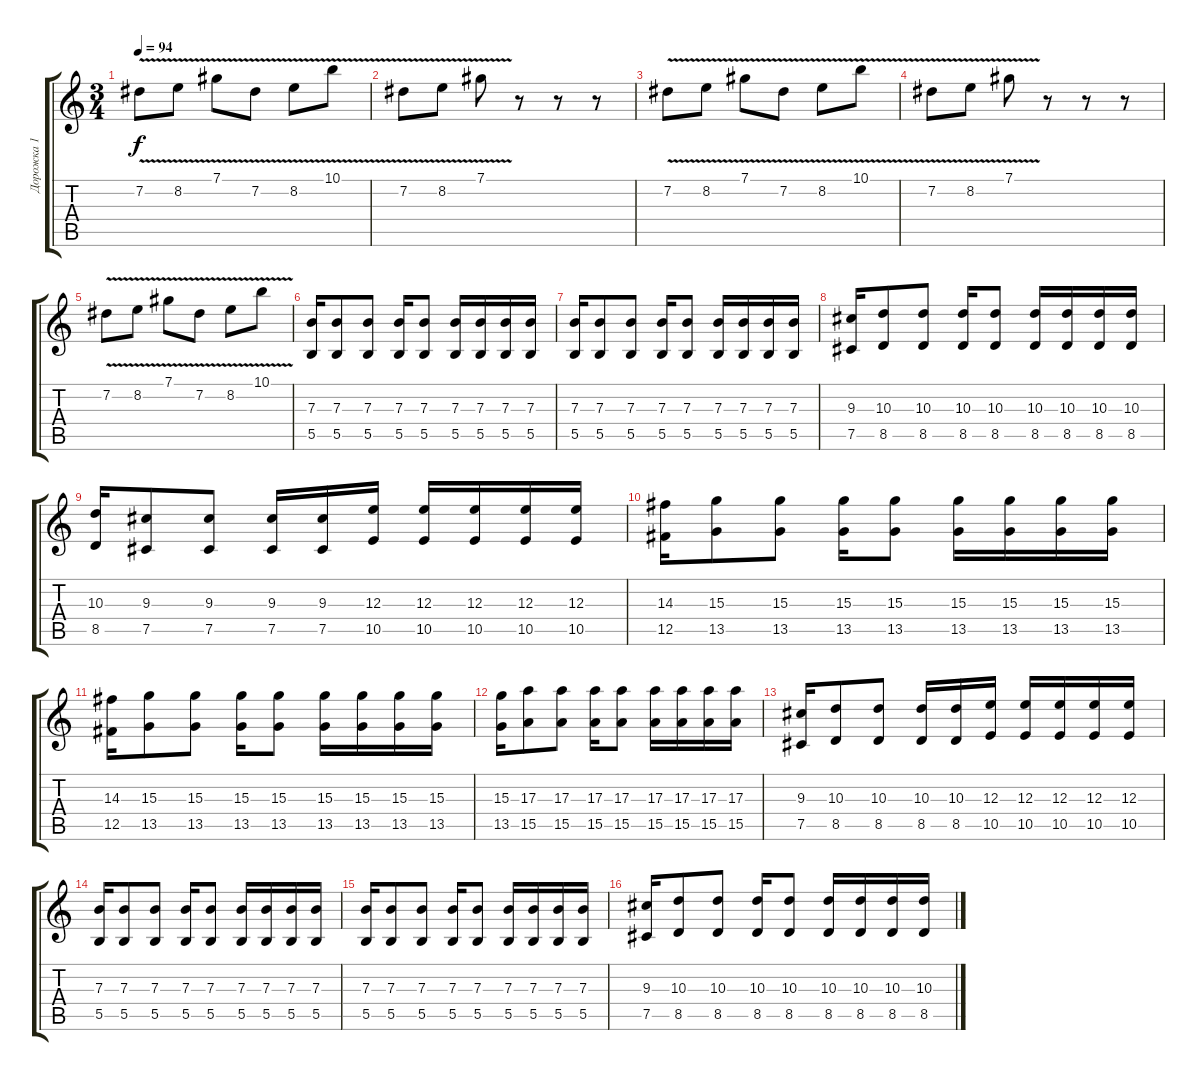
\track ("Дорожка 1" "Дорожка 1") {instrument distortionguitar}
\staff {score tabs}
\tuning (Db4 Ab3 E3 B2 Gb2 B1) {hide}
\ts (3 4)
\tempo 94
\clef g2
\ks c
7.2{v}.8{dy f} 8.2{v}.8 7.1{v}.8 7.2{v}.8 8.2{v}.8 10.1{v}.8 |
7.2{v}.8 8.2{v}.8 7.1{v}.8 r.8 r.8 r.8 |
7.2{v}.8 8.2{v}.8 7.1{v}.8 7.2{v}.8 8.2{v}.8 10.1{v}.8 |
7.2{v}.8 8.2{v}.8 7.1{v}.8 r.8 r.8 r.8 |
7.2{v}.8 8.2{v}.8 7.1{v}.8 7.2{v}.8 8.2{v}.8 10.1{v}.8 |
(7.3 5.5).16 (7.3 5.5).8 (7.3 5.5).8 (7.3 5.5).16 (7.3 5.5).8 (7.3 5.5).16 (7.3 5.5).16 (7.3 5.5).16 (7.3 5.5).16 |
(7.3 5.5).16 (7.3 5.5).8 (7.3 5.5).8 (7.3 5.5).16 (7.3 5.5).8 (7.3 5.5).16 (7.3 5.5).16 (7.3 5.5).16 (7.3 5.5).16 |
(9.3 7.5).16 (10.3 8.5).8 (10.3 8.5).8 (10.3 8.5).16 (10.3 8.5).8 (10.3 8.5).16 (10.3 8.5).16 (10.3 8.5).16 (10.3 8.5).16 |
(10.3 8.5).16 (9.3 7.5).8 (9.3 7.5).8 (9.3 7.5).16 (9.3 7.5).16 (12.3 10.5).16 (12.3 10.5).16 (12.3 10.5).16 (12.3 10.5).16 (12.3 10.5).16 |
(14.3 12.5).16 (15.3 13.5).8 (15.3 13.5).8 (15.3 13.5).16 (15.3 13.5).8 (15.3 13.5).16 (15.3 13.5).16 (15.3 13.5).16 (15.3 13.5).16 |
(14.3 12.5).16 (15.3 13.5).8 (15.3 13.5).8 (15.3 13.5).16 (15.3 13.5).8 (15.3 13.5).16 (15.3 13.5).16 (15.3 13.5).16 (15.3 13.5).16 |
(15.3 13.5).16 (17.3 15.5).8 (17.3 15.5).8 (17.3 15.5).16 (17.3 15.5).8 (17.3 15.5).16 (17.3 15.5).16 (17.3 15.5).16 (17.3 15.5).16 |
(9.3 7.5).16 (10.3 8.5).8 (10.3 8.5).8 (10.3 8.5).16 (10.3 8.5).16 (12.3 10.5).16 (12.3 10.5).16 (12.3 10.5).16 (12.3 10.5).16 (12.3 10.5).16 |
(7.3 5.5).16 (7.3 5.5).8 (7.3 5.5).8 (7.3 5.5).16 (7.3 5.5).8 (7.3 5.5).16 (7.3 5.5).16 (7.3 5.5).16 (7.3 5.5).16 |
(7.3 5.5).16 (7.3 5.5).8 (7.3 5.5).8 (7.3 5.5).16 (7.3 5.5).8 (7.3 5.5).16 (7.3 5.5).16 (7.3 5.5).16 (7.3 5.5).16 |
(9.3 7.5).16 (10.3 8.5).8 (10.3 8.5).8 (10.3 8.5).16 (10.3 8.5).8 (10.3 8.5).16 (10.3 8.5).16 (10.3 8.5).16 (10.3 8.5).16
